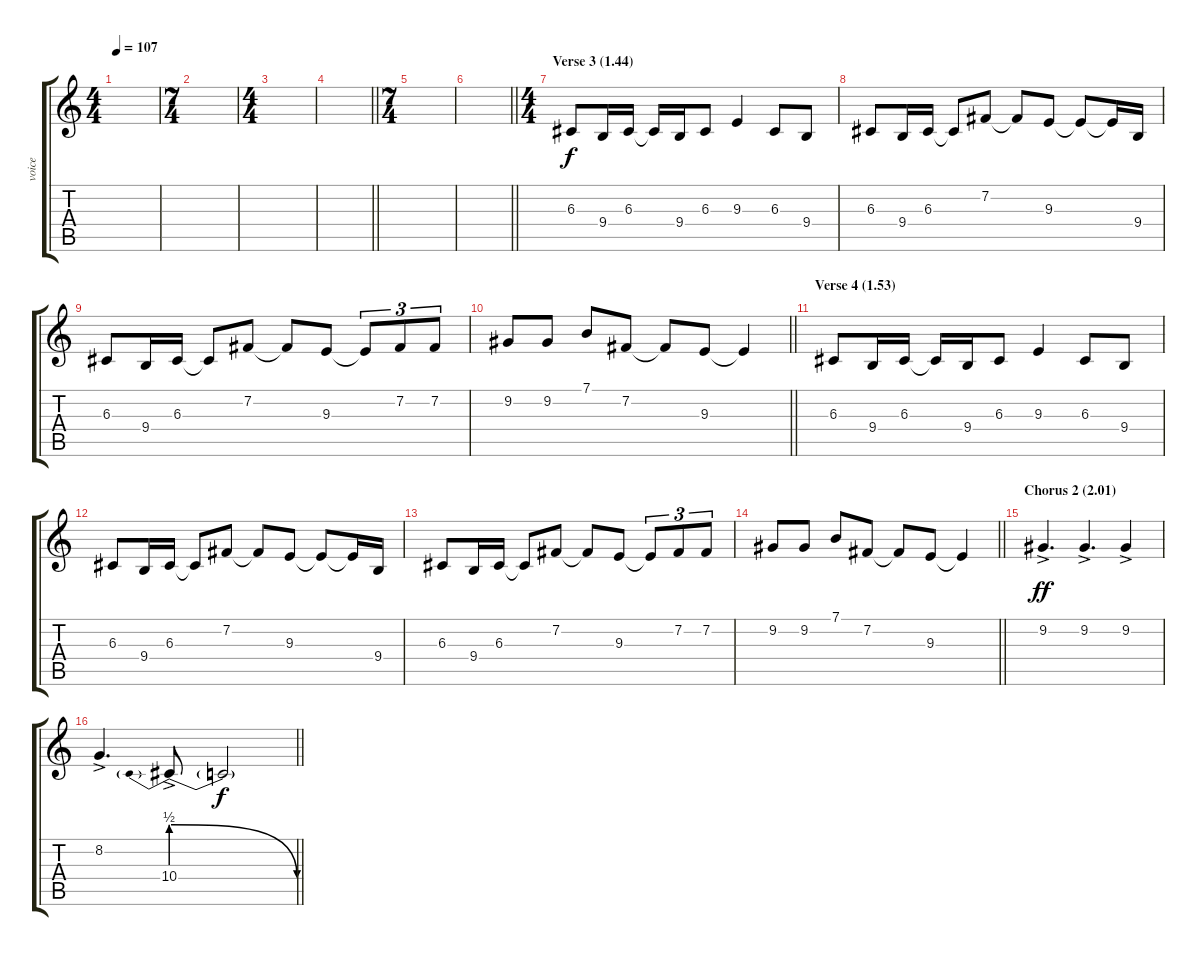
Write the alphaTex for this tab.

\track ("voice" "voice") {instrument clarinet}
\staff {score tabs}
\tuning (E4 B3 G3 D3 A2 E2) {hide}
\ts (4 4)
\tempo 107
\clef g2
\ks c
|
\ts (7 4)
|
\ts (4 4)
|
\barLineRight lightlight
|
\ts (7 4)
|
\barLineRight lightlight
|
\ts (4 4)
\section ("" "Verse 3 (1.44)")
6.3.8 9.4.16 6.3.16 6.3{t}.16 9.4.16 6.3.8 9.3.4 6.3.8 9.4.8 |
6.3.8 9.4.16 6.3.16 6.3{t}.8 7.2.8 7.2{t}.8 9.3.8 9.3{t}.8 9.3{t}.16 9.4.16 |
6.3.8 9.4.16 6.3.16 6.3{t}.8 7.2.8 7.2{t}.8 9.3.8 9.3{t}.8{tu (3 2)} 7.2.8{tu (3 2)} 7.2.8{tu (3 2)} |
\barLineRight lightlight
9.2.8 9.2.8 7.1.8 7.2.8 7.2{t}.8 9.3.8 9.3{t}.4 |
\section ("" "Verse 4 (1.53)")
6.3.8 9.4.16 6.3.16 6.3{t}.16 9.4.16 6.3.8 9.3.4 6.3.8 9.4.8 |
6.3.8 9.4.16 6.3.16 6.3{t}.8 7.2.8 7.2{t}.8 9.3.8 9.3{t}.8 9.3{t}.16 9.4.16 |
6.3.8 9.4.16 6.3.16 6.3{t}.8 7.2.8 7.2{t}.8 9.3.8 9.3{t}.8{tu (3 2)} 7.2.8{tu (3 2)} 7.2.8{tu (3 2)} |
\barLineRight lightlight
9.2.8 9.2.8 7.1.8 7.2.8 7.2{t}.8 9.3.8 9.3{t}.4 |
\section ("" "Chorus 2 (2.01)")
9.2{ac}.4{d dy ff} 9.2{ac}.4{d} 9.2{ac}.4 |
\barLineRight lightlight
8.2{ac}.4{d} 10.4{be (prebendrelease 0 2 60 0) ac}.8 10.4{t}.2{dy f}
